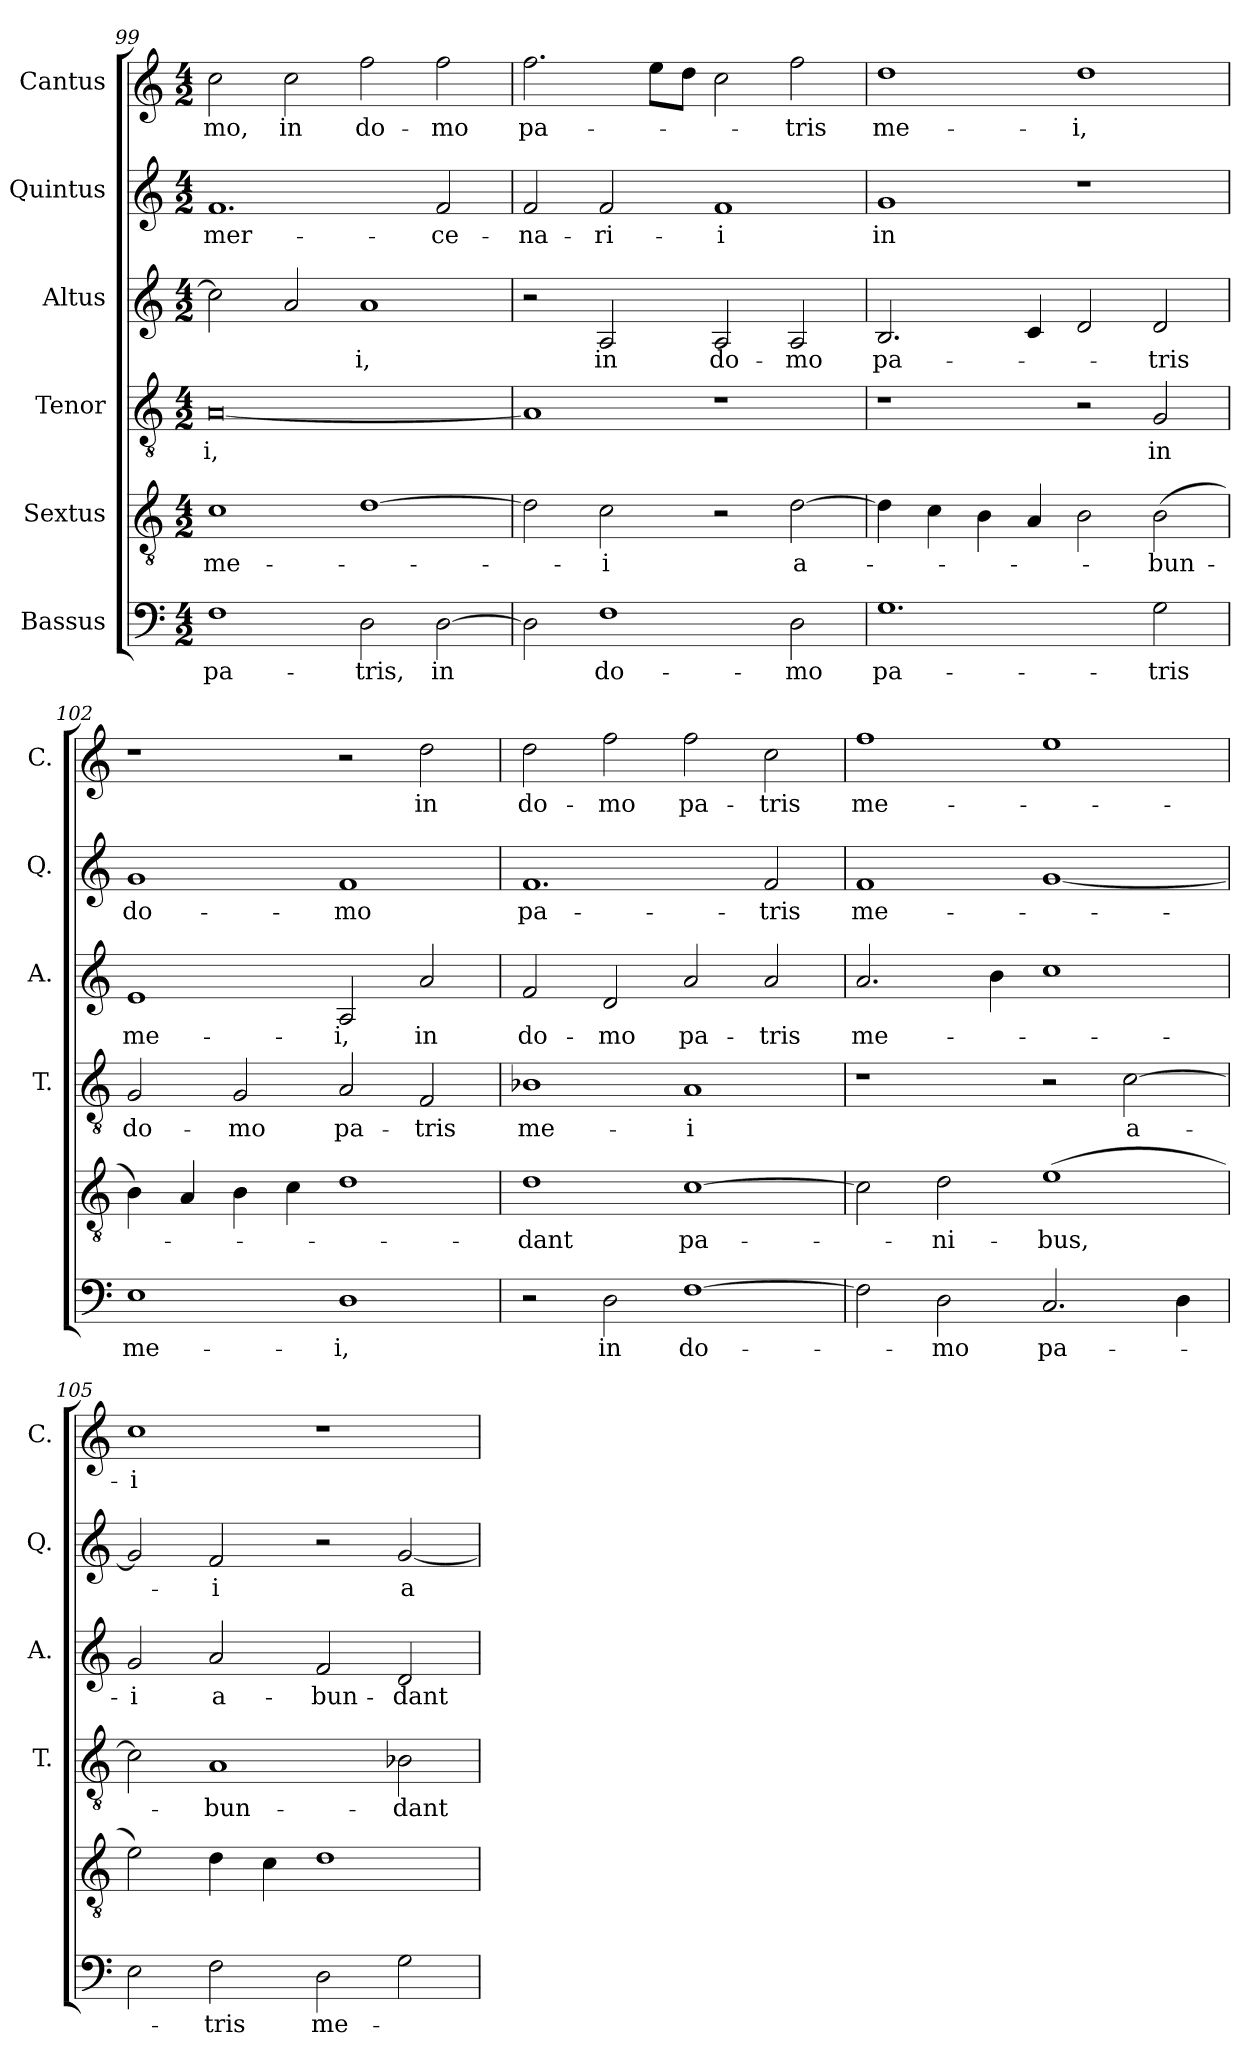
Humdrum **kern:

**kern	**text	**kern	**text	**kern	**text	**kern	**text	**kern	**text	**kern	**text
*part6	*part6	*part5	*part5	*part4	*part4	*part3	*part3	*part2	*part2	*part1	*part1
*staff6	*staff6	*staff5	*staff5	*staff4	*staff4	*staff3	*staff3	*staff2	*staff2	*staff1	*staff1
*I"Bassus	*	*I"Sextus	*	*I"Tenor	*	*I"Altus	*	*I"Quintus	*	*I"Cantus	*
*	*	*	*	*I'T.	*	*I'A.	*	*I'Q.	*	*I'C.	*
*clefF4	*	*clefGv2	*	*clefGv2	*	*clefG2	*	*clefG2	*	*clefG2	*
*k[]	*	*k[]	*	*k[]	*	*k[]	*	*k[]	*	*k[]	*
*M4/2	*	*M4/2	*	*M4/2	*	*M4/2	*	*M4/2	*	*M4/2	*
=99	=99	=99	=99	=99	=99	=99	=99	=99	=99	=99	=99
1F	pa-	1c	me-	[0A	-i,	2cc\]	.	1.f	mer-	2cc\	-mo,
.	.	.	.	.	.	2a/	.	.	.	2cc\	in
2D\	-tris,	[1d	.	.	.	1a	-i,	.	.	2ff\	do-
[2D\	in	.	.	.	.	.	.	2f/	-ce-	2ff\	-mo
!!LO:LB:g=z
=100	=100	=100	=100	=100	=100	=100	=100	=100	=100	=100	=100
2D\]	.	2d\]	.	1A]	.	2r	.	2f/	-na-	2.ff\	pa-
1F	do-	2c\	-i	.	.	2A/	in	2f/	-ri-	.	.
.	.	.	.	.	.	.	.	.	.	8ee\L	.
.	.	.	.	.	.	.	.	.	.	8dd\J	.
.	.	2r	.	1r	.	2A/	do-	1f	-i	2cc\	.
2D\	-mo	[2d\	a-	.	.	2A/	-mo	.	.	2ff\	-tris
=101	=101	=101	=101	=101	=101	=101	=101	=101	=101	=101	=101
1.G	pa-	4d\]	.	1r	.	2.B/	pa-	1g	in	1dd	me-
.	.	4c\	.	.	.	.	.	.	.	.	.
.	.	4B\	.	.	.	.	.	.	.	.	.
.	.	4A/	.	.	.	4c/	.	.	.	.	.
.	.	2B\	.	2r	.	2d/	.	1r	.	1dd	-i,
2G\	-tris	(>2B\	-bun-	2G/	in	2d/	-tris	.	.	.	.
=102	=102	=102	=102	=102	=102	=102	=102	=102	=102	=102	=102
1E	me-	4B\)	.	2G/	do-	1e	me-	1g	do-	1r	.
.	.	4A/	.	.	.	.	.	.	.	.	.
.	.	4B\	.	2G/	-mo	.	.	.	.	.	.
.	.	4c\	.	.	.	.	.	.	.	.	.
1D	-i,	1d	.	2A/	pa-	2A/	-i,	1f	-mo	2r	.
.	.	.	.	2F/	-tris	2a/	in	.	.	2dd\	in
=103	=103	=103	=103	=103	=103	=103	=103	=103	=103	=103	=103
2r	.	1d	-dant	1B-X	me-	2f/	do-	1.f	pa-	2dd\	do-
2D\	in	.	.	.	.	2d/	-mo	.	.	2ff\	-mo
[1F	do-	[1c	pa-	1A	-i	2a/	pa-	.	.	2ff\	pa-
.	.	.	.	.	.	2a/	-tris	2f/	-tris	2cc\	-tris
=104	=104	=104	=104	=104	=104	=104	=104	=104	=104	=104	=104
2F\]	.	2c\]	.	1r	.	2.a/	me-	1f	me-	1ff	me-
2D\	mo	2d\	-ni-	.	.	.	.	.	.	.	.
.	.	.	.	.	.	4b\	.	.	.	.	.
2.C/	pa-	(>1e	-bus,	2r	.	1cc	.	[1g	.	1ee	.
.	.	.	.	[2c\	a-	.	.	.	.	.	.
4D\	.	.	.	.	.	.	.	.	.	.	.
=105	=105	=105	=105	=105	=105	=105	=105	=105	=105	=105	=105
2E\	.	2e\)	.	2c\]	.	2g/	-i	2g/]	.	1cc	-i
2F\	-tris	4d\	.	1A	-bun-	2a/	a-	2f/	-i	.	.
.	.	4c\	.	.	.	.	.	.	.	.	.
2D\	me-	1d	.	.	.	2f/	-bun-	2r	.	1r	.
2G\	.	.	.	2B-X\	-dant	2d/	-dant	[2g/	a-	.	.
=	=	=	=	=	=	=	=	=	=	=	=
*-	*-	*-	*-	*-	*-	*-	*-	*-	*-	*-	*-
